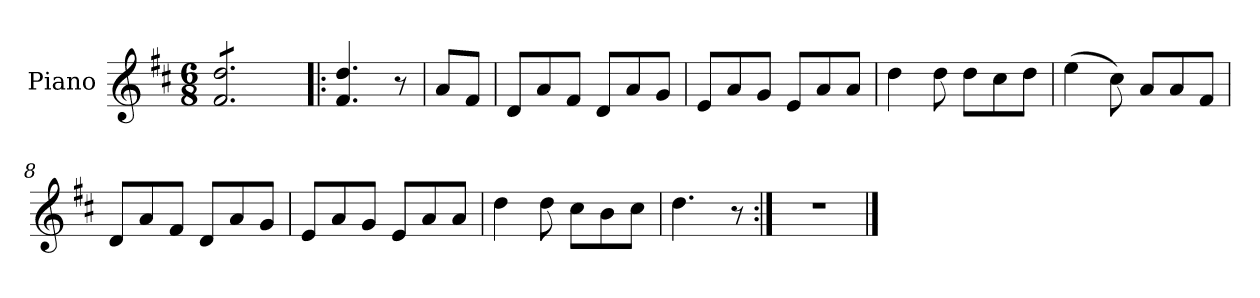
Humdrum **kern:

**kern
*part1
*staff1
*I"Piano
*I'Pno.
*clefG2
*k[f#c#]
*M6/8
=1
*tremolo
8f#/ 8dd/L
8f#/ 8dd/
8f#/ 8dd/
8f#/ 8dd/
8f#/ 8dd/
8f#/ 8dd/J
*Xtremolo
=2!|:
4.f#/ 4.dd/
8r
=3
8a/L
8f#/J
=4
8d/L
8a/
8f#/J
8d/L
8a/
8g/J
=5
8e/L
8a/
8g/J
8e/L
8a/
8a/J
=6
4dd\
8dd\
8dd\L
8cc#\
8dd\J
=7
(>4ee\
8cc#\)
8a/L
8a/
8f#/J
=8
8d/L
8a/
8f#/J
8d/L
8a/
8g/J
=9
8e/L
8a/
8g/J
8e/L
8a/
8a/J
!!LO:LB:g=z
=10
4dd\
8dd\
8cc#\L
8b\
8cc#\J
=11
4.dd\
8r
=12:|!
2.r
==
*-
